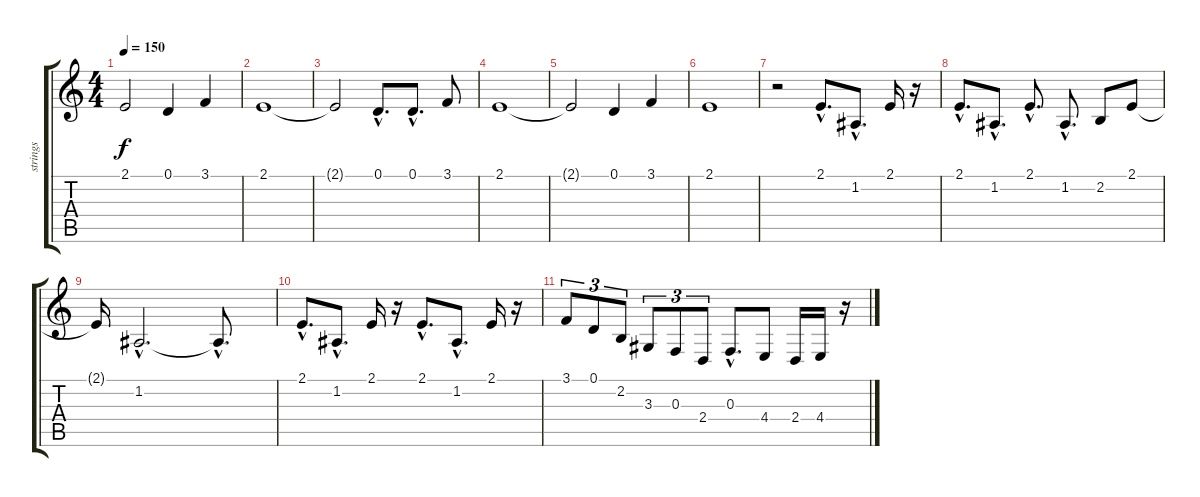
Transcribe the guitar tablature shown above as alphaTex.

\track ("strings" "strings") {instrument stringensemble1}
\staff {score tabs}
\tuning (D4 A3 F3 C3 G2 D2) {hide}
\ts (4 4)
\tempo 150
\clef g2
\ks c
2.1{t}.2{dy f} 0.1.4 3.1.4 |
2.1.1 |
2.1{t}.2 0.1{hac}.8{d} 0.1{hac}.8{d} 3.1.8 |
2.1.1 |
2.1{t}.2 0.1.4 3.1.4 |
2.1.1 |
r.2 2.1{hac}.8{d} 1.2{hac}.8{d} 2.1.16 r.16 |
2.1{hac}.8{d} 1.2{hac}.8{d} 2.1{hac}.8{d} 1.2{hac}.8{d} 2.2.8 2.1.8 |
2.1{t}.16 1.2{hac}.2{d} 1.2{hac t}.8{d} |
2.1{hac}.8{d} 1.2{hac}.8{d} 2.1.16 r.16 2.1{hac}.8{d} 1.2{hac}.8{d} 2.1.16 r.16 |
3.1.8{tu (3 2)} 0.1.8{tu (3 2)} 2.2.8{tu (3 2)} 3.3.8{tu (3 2)} 0.3.8{tu (3 2)} 2.4.8{tu (3 2)} 0.3{hac}.8{d} 4.4.8 2.4.16 4.4.16 r.16
